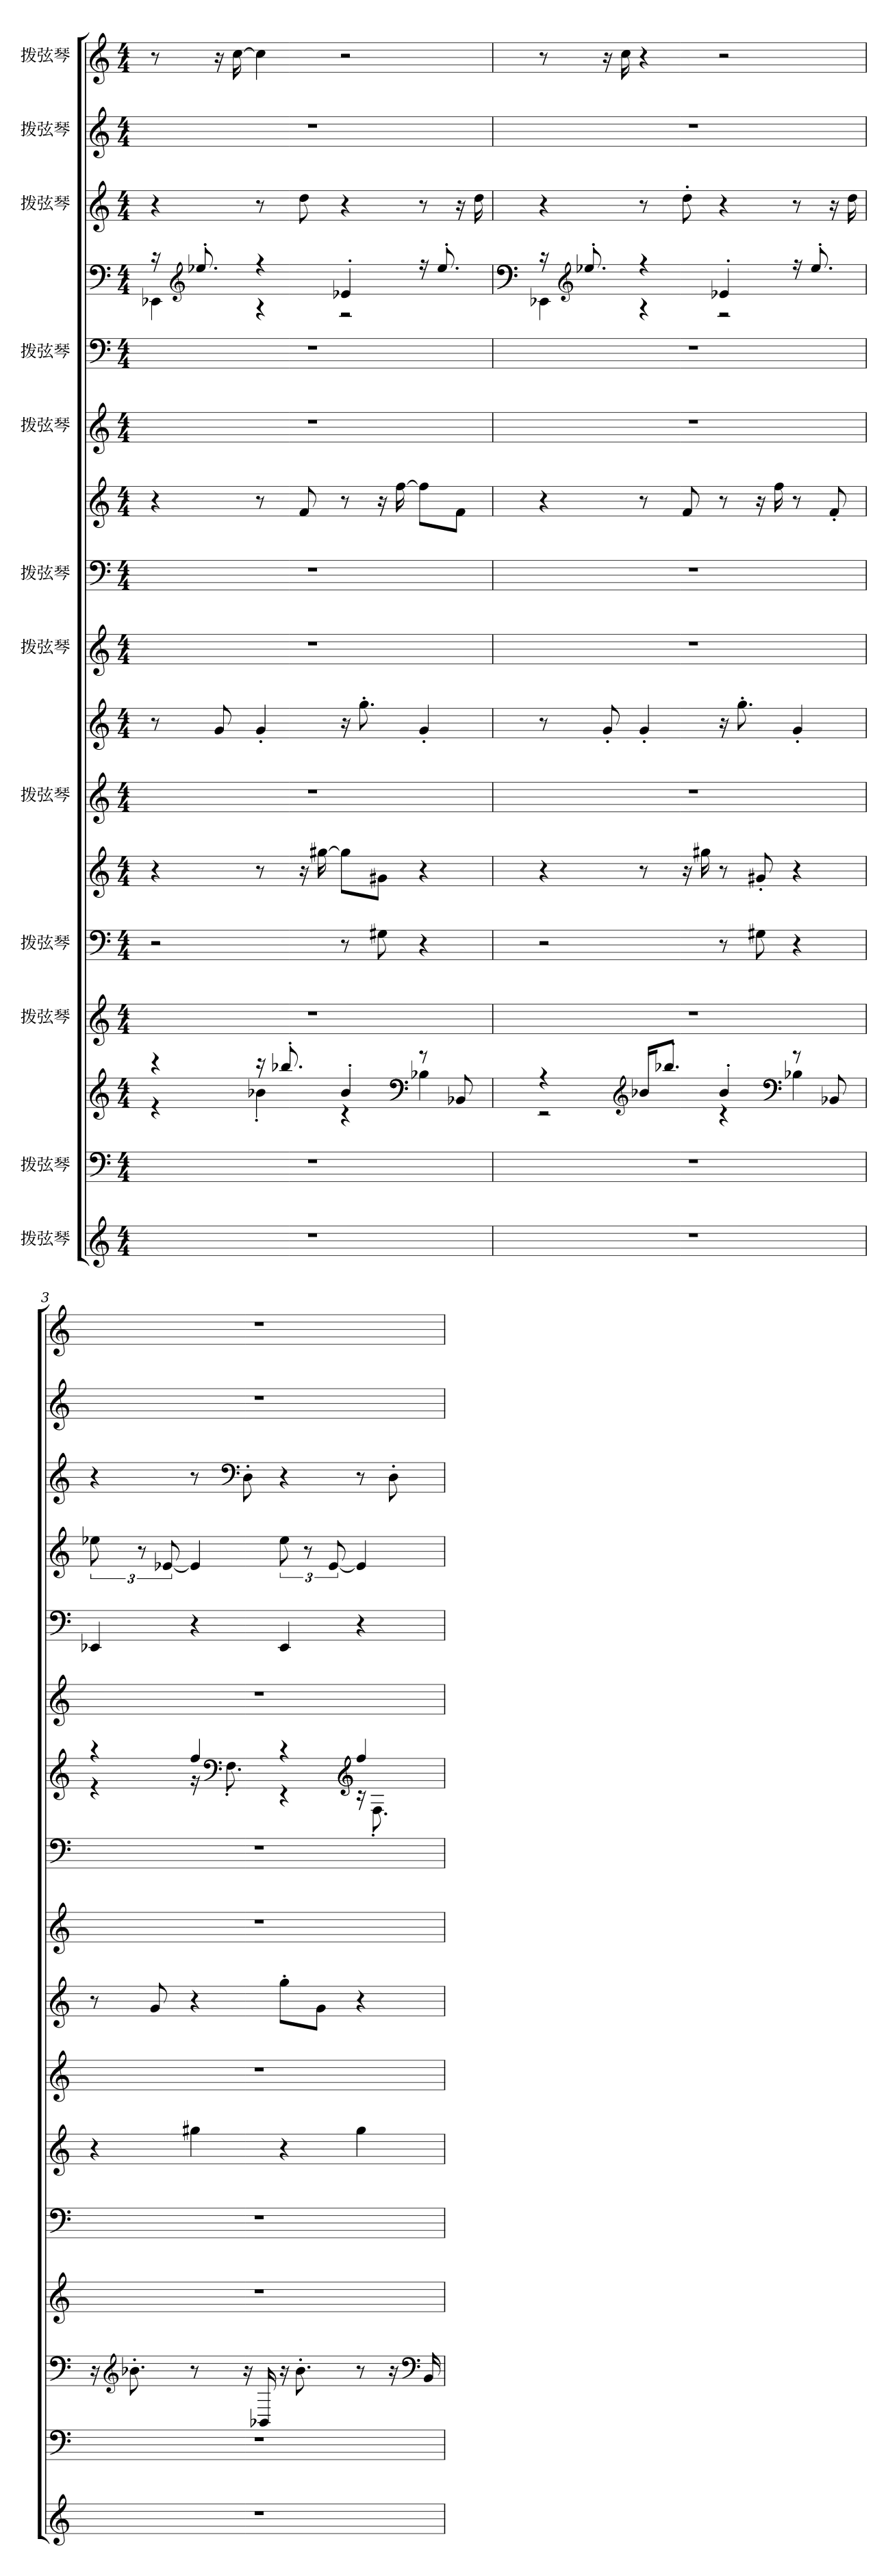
**kern	**kern	**kern	**kern	**kern	**kern	**kern	**kern	**kern	**kern	**kern	**kern	**kern	**kern	**kern	**kern	**kern
*part12	*part11	*part11	*part10	*part9	*part9	*part8	*part8	*part7	*part6	*part6	*part5	*part4	*part4	*part3	*part2	*part1
*staff17	*staff16	*staff15	*staff14	*staff13	*staff12	*staff11	*staff10	*staff9	*staff8	*staff7	*staff6	*staff5	*staff4	*staff3	*staff2	*staff1
*I"拨弦琴	*I"拨弦琴	*	*I"拨弦琴	*I"拨弦琴	*	*I"拨弦琴	*	*I"拨弦琴	*I"拨弦琴	*	*I"拨弦琴	*I"拨弦琴	*	*I"拨弦琴	*I"拨弦琴	*I"拨弦琴
*clefG2	*clefF4	*clefG2	*clefG2	*clefF4	*clefG2	*clefG2	*clefG2	*clefG2	*clefF4	*clefG2	*clefG2	*clefF4	*clefF4	*clefG2	*clefG2	*clefG2
*k[]	*k[]	*k[]	*k[]	*k[]	*k[]	*k[]	*k[]	*k[]	*k[]	*k[]	*k[]	*k[]	*k[]	*k[]	*k[]	*k[]
*M4/4	*M4/4	*M4/4	*M4/4	*M4/4	*M4/4	*M4/4	*M4/4	*M4/4	*M4/4	*M4/4	*M4/4	*M4/4	*M4/4	*M4/4	*M4/4	*M4/4
*MM100	*MM100	*MM100	*MM100	*MM100	*MM100	*MM100	*MM100	*MM100	*MM100	*MM100	*MM100	*MM100	*MM100	*MM100	*MM100	*MM100
=1	=1	=1	=1	=1	=1	=1	=1	=1	=1	=1	=1	=1	=1	=1	=1	=1
*	*	*^	*	*	*	*	*	*	*	*	*	*	*^	*	*	*
1r	1r	4r	4r	1r	2r	4r	1r	8r	1r	1r	4r	1r	1r	16r	4EE-X\	4r	1r	8r
*	*	*	*	*	*	*	*	*	*	*	*	*	*	*clefG2	*	*	*	*
.	.	.	.	.	.	.	.	.	.	.	.	.	.	8.ee-X'/	.	.	.	.
.	.	.	.	.	.	.	.	8g/	.	.	.	.	.	.	.	.	.	16r
.	.	.	.	.	.	.	.	.	.	.	.	.	.	.	.	.	.	[16cc\
.	.	16r	4b-X'\	.	.	8r	.	4g'/	.	.	8r	.	.	4r	4r	8r	.	4cc\]
.	.	8.bb-X'/	.	.	.	.	.	.	.	.	.	.	.	.	.	.	.	.
.	.	.	.	.	.	16r	.	.	.	.	8f/	.	.	.	.	8dd\	.	.
.	.	.	.	.	.	[16gg#X\	.	.	.	.	.	.	.	.	.	.	.	.
.	.	4b-'/	4r	.	8r	8gg#\L]	.	16r	.	.	8r	.	.	4e-X'/	2r	4r	.	2r
.	.	.	.	.	.	.	.	8.gg'\	.	.	.	.	.	.	.	.	.	.
.	.	.	.	.	8G#X\	8g#X\J	.	.	.	.	16r	.	.	.	.	.	.	.
.	.	.	.	.	.	.	.	.	.	.	[16ff\	.	.	.	.	.	.	.
*	*	*clefF4	*	*	*	*	*	*	*	*	*	*	*	*	*	*	*	*
.	.	8r	4B-X\	.	4r	4r	.	4g'/	.	.	8ff\L]	.	.	16r	.	8r	.	.
.	.	.	.	.	.	.	.	.	.	.	.	.	.	8.ee-'/	.	.	.	.
.	.	8BB-X/	.	.	.	.	.	.	.	.	8f\J	.	.	.	.	16r	.	.
.	.	.	.	.	.	.	.	.	.	.	.	.	.	.	.	16dd\	.	.
!!LO:PB:g=z
=2	=2	=2	=2	=2	=2	=2	=2	=2	=2	=2	=2	=2	=2	=2	=2	=2	=2	=2
*	*	*	*	*	*	*	*	*	*	*	*	*	*	*clefF4	*	*	*	*
1r	1r	4r	2r	1r	2r	4r	1r	8r	1r	1r	4r	1r	1r	16r	4EE-X\	4r	1r	8r
*	*	*	*	*	*	*	*	*	*	*	*	*	*	*clefG2	*	*	*	*
.	.	.	.	.	.	.	.	.	.	.	.	.	.	8.ee-X'/	.	.	.	.
.	.	.	.	.	.	.	.	8g'/	.	.	.	.	.	.	.	.	.	16r
.	.	.	.	.	.	.	.	.	.	.	.	.	.	.	.	.	.	16cc\
*	*	*clefG2	*	*	*	*	*	*	*	*	*	*	*	*	*	*	*	*
.	.	16b-X/KL	.	.	.	8r	.	4g'/	.	.	8r	.	.	4r	4r	8r	.	4r
.	.	8.bb-X'/J	.	.	.	.	.	.	.	.	.	.	.	.	.	.	.	.
.	.	.	.	.	.	16r	.	.	.	.	8f/	.	.	.	.	8dd'\	.	.
.	.	.	.	.	.	16gg#X\	.	.	.	.	.	.	.	.	.	.	.	.
.	.	4b-'/	4r	.	8r	8r	.	16r	.	.	8r	.	.	4e-X'/	2r	4r	.	2r
.	.	.	.	.	.	.	.	8.gg'\	.	.	.	.	.	.	.	.	.	.
.	.	.	.	.	8G#X\	8g#X'/	.	.	.	.	16r	.	.	.	.	.	.	.
.	.	.	.	.	.	.	.	.	.	.	16ff\	.	.	.	.	.	.	.
*	*	*clefF4	*	*	*	*	*	*	*	*	*	*	*	*	*	*	*	*
.	.	8r	4B-X\	.	4r	4r	.	4g'/	.	.	8r	.	.	16r	.	8r	.	.
.	.	.	.	.	.	.	.	.	.	.	.	.	.	8.ee-'/	.	.	.	.
.	.	8BB-X/	.	.	.	.	.	.	.	.	8f'/	.	.	.	.	16r	.	.
.	.	.	.	.	.	.	.	.	.	.	.	.	.	.	.	16dd\	.	.
*	*	*v	*v	*	*	*	*	*	*	*	*	*	*	*v	*v	*	*	*
!!LO:PB:g=z
=3	=3	=3	=3	=3	=3	=3	=3	=3	=3	=3	=3	=3	=3	=3	=3	=3
*	*	*	*	*	*	*	*	*	*	*^	*	*	*	*	*	*
1r	1r	16r	1r	1r	4r	1r	8r	1r	1r	4r	4r	1r	4EE-X/	12ee-X\	4r	1r	1r
*	*	*clefG2	*	*	*	*	*	*	*	*	*	*	*	*	*	*	*
.	.	8.b-X'\	.	.	.	.	.	.	.	.	.	.	.	.	.	.	.
.	.	.	.	.	.	.	.	.	.	.	.	.	.	12r	.	.	.
.	.	.	.	.	.	.	8g/	.	.	.	.	.	.	.	.	.	.
.	.	.	.	.	.	.	.	.	.	.	.	.	.	[12e-X/	.	.	.
.	.	8r	.	.	4gg#X\	.	4r	.	.	4ff/	16r	.	4r	4e-/]	8r	.	.
*	*	*	*	*	*	*	*	*	*	*clefF4	*	*	*	*	*	*	*
.	.	.	.	.	.	.	.	.	.	.	8.F'\	.	.	.	.	.	.
*	*	*	*	*	*	*	*	*	*	*	*	*	*	*	*clefF4	*	*
.	.	16r	.	.	.	.	.	.	.	.	.	.	.	.	8D'\	.	.
.	.	16BB-X/	.	.	.	.	.	.	.	.	.	.	.	.	.	.	.
.	.	16r	.	.	4r	.	8gg'\L	.	.	4r	4r	.	4EE-/	12ee-\	4r	.	.
.	.	8.b-'\	.	.	.	.	.	.	.	.	.	.	.	.	.	.	.
.	.	.	.	.	.	.	.	.	.	.	.	.	.	12r	.	.	.
.	.	.	.	.	.	.	8g\J	.	.	.	.	.	.	.	.	.	.
.	.	.	.	.	.	.	.	.	.	.	.	.	.	[12e-/	.	.	.
*	*	*	*	*	*	*	*	*	*	*clefG2	*	*	*	*	*	*	*
.	.	8r	.	.	4gg#\	.	4r	.	.	4ff/	16r	.	4r	4e-/]	8r	.	.
.	.	.	.	.	.	.	.	.	.	.	8.F'\	.	.	.	.	.	.
.	.	16r	.	.	.	.	.	.	.	.	.	.	.	.	8D'\	.	.
*	*	*clefF4	*	*	*	*	*	*	*	*	*	*	*	*	*	*	*
.	.	16BB-/	.	.	.	.	.	.	.	.	.	.	.	.	.	.	.
*	*	*	*	*	*	*	*	*	*	*v	*v	*	*	*	*	*	*
=	=	=	=	=	=	=	=	=	=	=	=	=	=	=	=	=
*-	*-	*-	*-	*-	*-	*-	*-	*-	*-	*-	*-	*-	*-	*-	*-	*-
